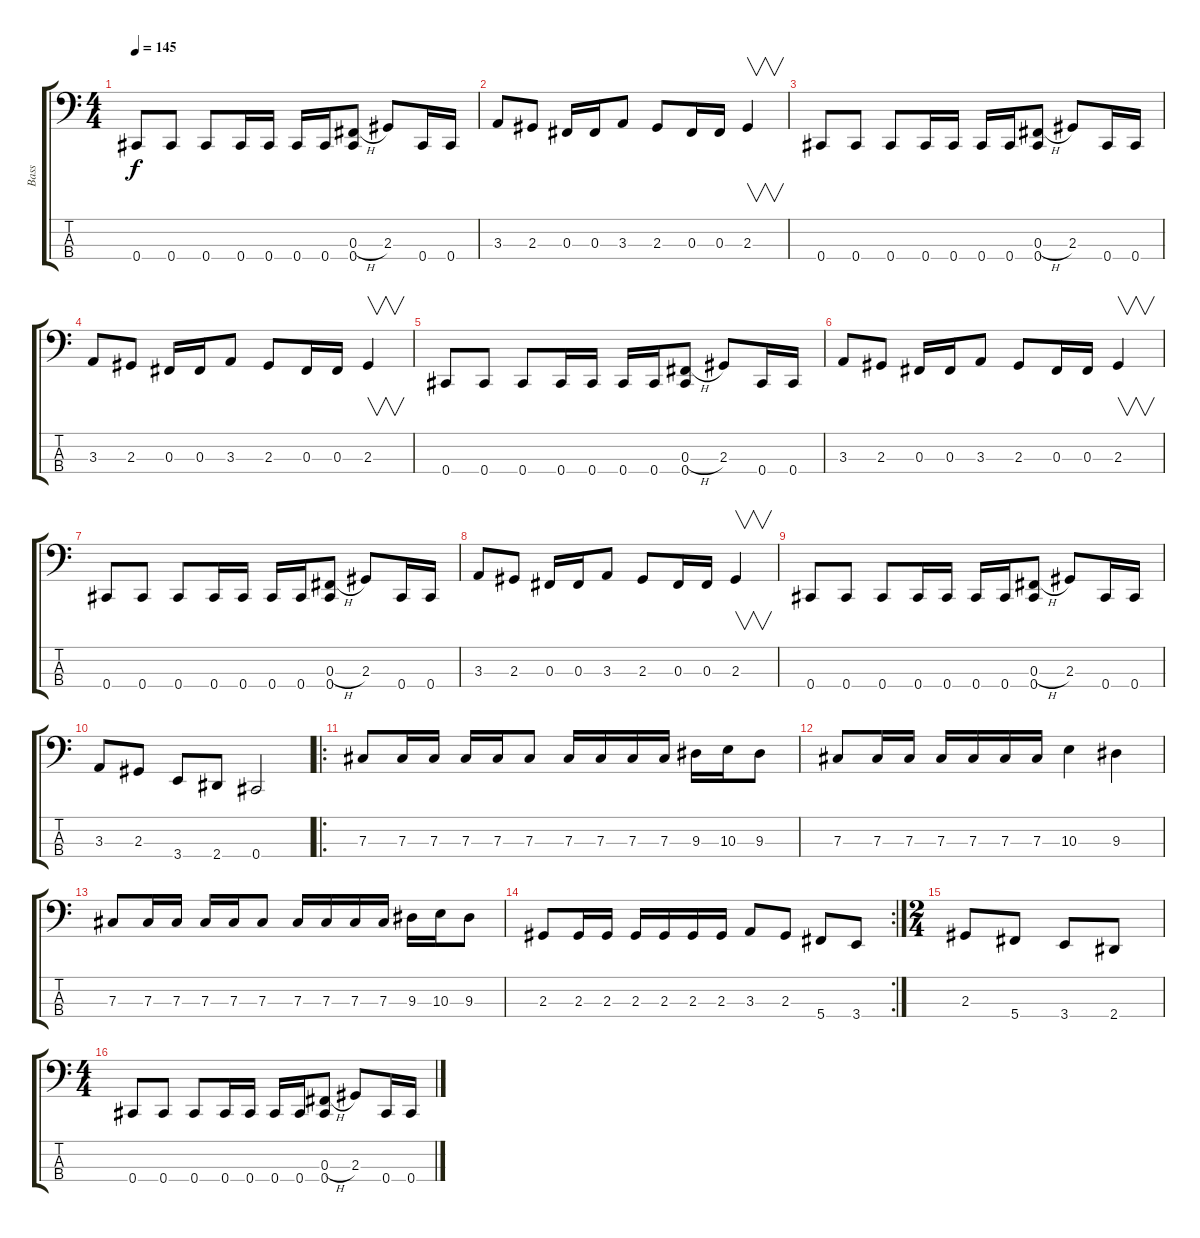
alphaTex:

\track ("Bass" "Bass") {instrument electricbassfinger}
\staff {score tabs}
\tuning (E2 B1 Gb1 Db1) {hide}
\ts (4 4)
\tempo 145
\clef f4
\ks c
0.4.8{dy f} 0.4.8 0.4.8 0.4.16 0.4.16 0.4.16 0.4.16 (0.3{h} 0.4).8 2.3.8 0.4.16 0.4.16 |
3.3.8 2.3.8 0.3.16 0.3.16 3.3.8 2.3.8 0.3.16 0.3.16 2.3.4{v} |
0.4.8 0.4.8 0.4.8 0.4.16 0.4.16 0.4.16 0.4.16 (0.3{h} 0.4).8 2.3.8 0.4.16 0.4.16 |
3.3.8 2.3.8 0.3.16 0.3.16 3.3.8 2.3.8 0.3.16 0.3.16 2.3.4{v} |
0.4.8 0.4.8 0.4.8 0.4.16 0.4.16 0.4.16 0.4.16 (0.3{h} 0.4).8 2.3.8 0.4.16 0.4.16 |
3.3.8 2.3.8 0.3.16 0.3.16 3.3.8 2.3.8 0.3.16 0.3.16 2.3.4{v} |
0.4.8 0.4.8 0.4.8 0.4.16 0.4.16 0.4.16 0.4.16 (0.3{h} 0.4).8 2.3.8 0.4.16 0.4.16 |
3.3.8 2.3.8 0.3.16 0.3.16 3.3.8 2.3.8 0.3.16 0.3.16 2.3.4{v} |
0.4.8 0.4.8 0.4.8 0.4.16 0.4.16 0.4.16 0.4.16 (0.3{h} 0.4).8 2.3.8 0.4.16 0.4.16 |
3.3.8 2.3.8 3.4.8 2.4.8 0.4.2 |
\ro
7.3.8 7.3.16 7.3.16 7.3.16 7.3.16 7.3.8 7.3.16 7.3.16 7.3.16 7.3.16 9.3.16 10.3.16 9.3.8 |
7.3.8 7.3.16 7.3.16 7.3.16 7.3.16 7.3.16 7.3.16 10.3.4 9.3.4 |
7.3.8 7.3.16 7.3.16 7.3.16 7.3.16 7.3.8 7.3.16 7.3.16 7.3.16 7.3.16 9.3.16 10.3.16 9.3.8 |
\rc 2
2.3.8 2.3.16 2.3.16 2.3.16 2.3.16 2.3.16 2.3.16 3.3.8 2.3.8 5.4.8 3.4.8 |
\ts (2 4)
2.3.8 5.4.8 3.4.8 2.4.8 |
\ts (4 4)
0.4.8 0.4.8 0.4.8 0.4.16 0.4.16 0.4.16 0.4.16 (0.3{h} 0.4).8 2.3.8 0.4.16 0.4.16
